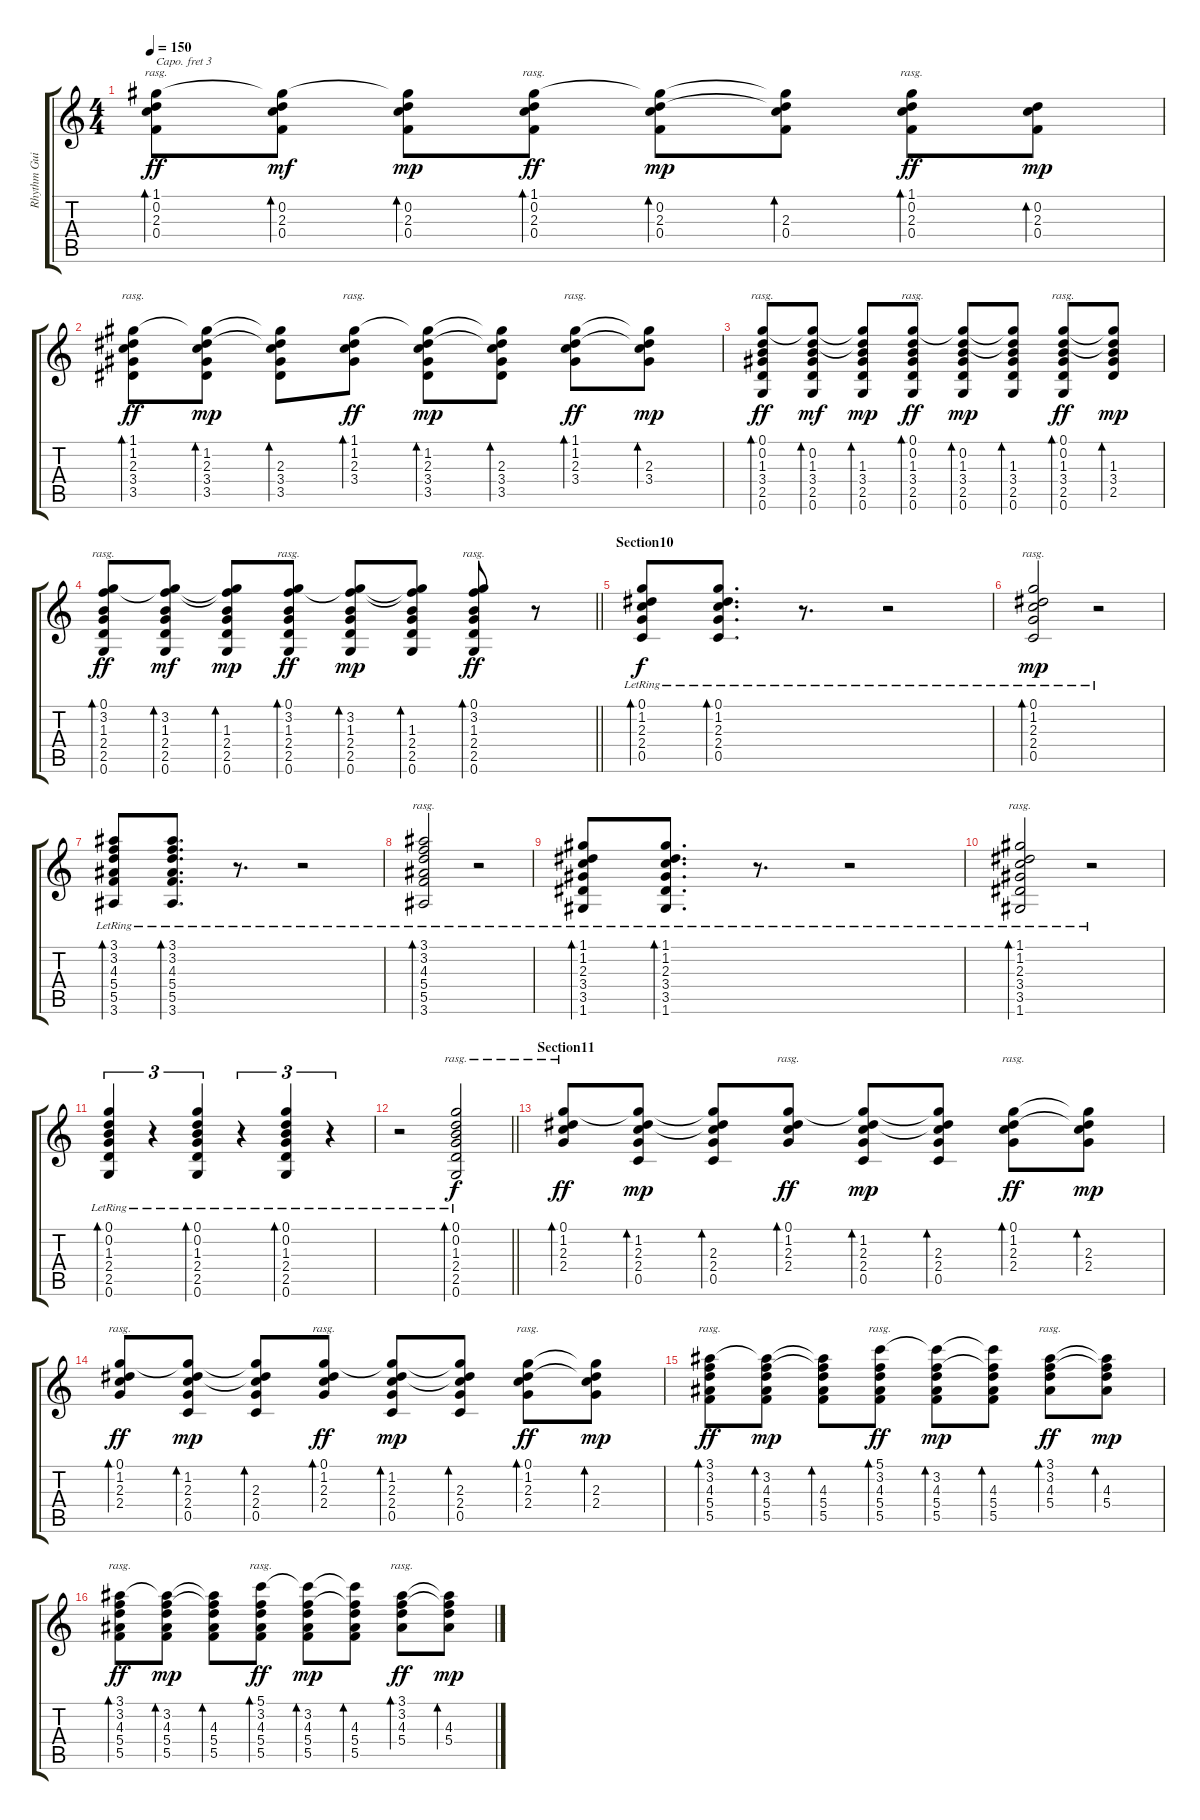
\track ("Rhythm Guitar 2" "Rhythm Gui") {instrument acousticguitarnylon}
\staff {score tabs}
\capo 3
\tuning (E4 B3 G3 D3 A2 E2) {hide}
\ts (4 4)
\tempo 150
\clef g2
\ks c
(1.1 0.2 2.3 0.4).8{bd 120 rasg ii dy ff} (1.1{t} 0.2 2.3 0.4).8{bd 60 dy mf} (1.1{t} 0.2 2.3 0.4).8{bd 60 dy mp} (1.1 0.2 2.3 0.4).8{bd 120 rasg ii dy ff} (1.1{t} 0.2 2.3 0.4).8{bd 60 dy mp} (1.1{t} 0.2{t} 2.3 0.4).8{bd 60} (1.1 0.2 2.3 0.4).8{bd 60 rasg ii dy ff} (0.2 2.3 0.4).8{bd 60 dy mp} |
(1.1 1.2 2.3 3.4 3.5).8{bd 480 rasg ii dy ff} (1.1{t} 1.2 2.3 3.4 3.5).8{bd 60 dy mp} (1.1{t} 1.2{t} 2.3 3.4 3.5).8{bd 60} (1.1 1.2 2.3 3.4).8{bd 480 rasg ii dy ff} (1.1{t} 1.2 2.3 3.4 3.5).8{bd 60 dy mp} (1.1{t} 1.2{t} 2.3 3.4 3.5).8{bd 60} (1.1 1.2 2.3 3.4).8{bd 480 rasg ii dy ff} (1.1{t} 1.2{t} 2.3 3.4).8{bd 60 dy mp} |
(0.1 0.2 1.3 3.4 2.5 0.6).8{bd 480 rasg ii dy ff} (0.1{t} 0.2 1.3 3.4 2.5 0.6).8{bd 60 dy mf} (0.1{t} 0.2{t} 1.3 3.4 2.5 0.6).8{bd 60 dy mp} (0.1 0.2 1.3 3.4 2.5 0.6).8{bd 120 rasg ii dy ff} (0.1{t} 0.2 1.3 3.4 2.5 0.6).8{bd 60 dy mp} (0.1{t} 0.2{t} 1.3 3.4 2.5 0.6).8{bd 60} (0.1 0.2 1.3 3.4 2.5 0.6).8{bd 120 rasg ii dy ff} (0.1{t} 0.2{t} 1.3 3.4 2.5).8{bd 120 dy mp} |
\barLineRight lightlight
(0.1 3.2 1.3 2.4 2.5 0.6).8{bd 480 rasg ii dy ff} (0.1{t} 3.2 1.3 2.4 2.5 0.6).8{bd 60 dy mf} (0.1{t} 3.2{t} 1.3 2.4 2.5 0.6).8{bd 60 dy mp} (0.1 3.2 1.3 2.4 2.5 0.6).8{bd 120 rasg ii dy ff} (0.1{t} 3.2 1.3 2.4 2.5 0.6).8{bd 60 dy mp} (0.1{t} 3.2{t} 1.3 2.4 2.5 0.6).8{bd 60} (0.1 3.2 1.3 2.4 2.5 0.6).8{bd 120 rasg ii dy ff} r.8 |
\section ("" "Section10")
(0.1{lr} 1.2{lr} 2.3{lr} 2.4{lr} 0.5{lr}).8{bd 60 dy f} (0.1{lr} 1.2{lr} 2.3{lr} 2.4{lr} 0.5{lr}).8{d bd 60} r.8{d} r.2 |
(0.1{lr} 1.2{lr} 2.3{lr} 2.4{lr} 0.5{lr}).2{bd 60 rasg ii dy mp} r.2 |
(3.1{lr} 3.2{lr} 4.3{lr} 5.4{lr} 5.5{lr} 3.6{lr}).8{bd 60} (3.1{lr} 3.2{lr} 4.3{lr} 5.4{lr} 5.5{lr} 3.6{lr}).8{d bd 60} r.8{d} r.2 |
(3.1{lr} 3.2{lr} 4.3{lr} 5.4{lr} 5.5{lr} 3.6{lr}).2{bd 60 rasg ii} r.2 |
(1.1{lr} 1.2{lr} 2.3{lr} 3.4{lr} 3.5{lr} 1.6{lr}).8{bd 60} (1.1{lr} 1.2{lr} 2.3{lr} 3.4{lr} 3.5{lr} 1.6{lr}).8{d bd 60} r.8{d} r.2 |
(1.1{lr} 1.2{lr} 2.3{lr} 3.4{lr} 3.5{lr} 1.6{lr}).2{bd 60 rasg ii} r.2 |
(0.1{lr} 0.2{lr} 1.3{lr} 2.4{lr} 2.5{lr} 0.6{lr}).4{tu (3 2) bd 60} r.4{tu (3 2)} (0.1{lr} 0.2{lr} 1.3{lr} 2.4{lr} 2.5{lr} 0.6{lr}).4{tu (3 2) bd 120} r.4{tu (3 2)} (0.1{lr} 0.2{lr} 1.3{lr} 2.4{lr} 2.5{lr} 0.6{lr}).4{tu (3 2) bd 120} r.4{tu (3 2)} |
\barLineRight lightlight
r.2 (0.1{lr} 0.2{lr} 1.3{lr} 2.4{lr} 2.5{lr} 0.6{lr}).2{bd 60 rasg ii dy f} |
\section ("" "Section11")
(0.1 1.2 2.3 2.4).8{bd 480 rasg ii dy ff} (0.1{t} 1.2 2.3 2.4 0.5).8{bd 60 dy mp} (0.1{t} 1.2{t} 2.3 2.4 0.5).8{bd 60} (0.1 1.2 2.3 2.4).8{bd 480 rasg ii dy ff} (0.1{t} 1.2 2.3 2.4 0.5).8{bd 60 dy mp} (0.1{t} 1.2{t} 2.3 2.4 0.5).8{bd 60} (0.1 1.2 2.3 2.4).8{bd 480 rasg ii dy ff} (0.1{t} 1.2{t} 2.3 2.4).8{bd 60 dy mp} |
(0.1 1.2 2.3 2.4).8{bd 480 rasg ii dy ff} (0.1{t} 1.2 2.3 2.4 0.5).8{bd 60 dy mp} (0.1{t} 1.2{t} 2.3 2.4 0.5).8{bd 60} (0.1 1.2 2.3 2.4).8{bd 480 rasg ii dy ff} (0.1{t} 1.2 2.3 2.4 0.5).8{bd 60 dy mp} (0.1{t} 1.2{t} 2.3 2.4 0.5).8{bd 60} (0.1 1.2 2.3 2.4).8{bd 480 rasg ii dy ff} (0.1{t} 1.2{t} 2.3 2.4).8{bd 60 dy mp} |
(3.1 3.2 4.3 5.4 5.5).8{bd 480 rasg ii dy ff} (3.1{t} 3.2 4.3 5.4 5.5).8{bd 60 dy mp} (3.1{t} 3.2{t} 4.3 5.4 5.5).8{bd 60} (5.1 3.2 4.3 5.4 5.5).8{bd 480 rasg ii dy ff} (5.1{t} 3.2 4.3 5.4 5.5).8{bd 60 dy mp} (5.1{t} 3.2{t} 4.3 5.4 5.5).8{bd 60} (3.1 3.2 4.3 5.4).8{bd 480 rasg ii dy ff} (3.1{t} 3.2{t} 4.3 5.4).8{bd 60 dy mp} |
(3.1 3.2 4.3 5.4 5.5).8{bd 480 rasg ii dy ff} (3.1{t} 3.2 4.3 5.4 5.5).8{bd 60 dy mp} (3.1{t} 3.2{t} 4.3 5.4 5.5).8{bd 60} (5.1 3.2 4.3 5.4 5.5).8{bd 480 rasg ii dy ff} (5.1{t} 3.2 4.3 5.4 5.5).8{bd 60 dy mp} (5.1{t} 3.2{t} 4.3 5.4 5.5).8{bd 60} (3.1 3.2 4.3 5.4).8{bd 480 rasg ii dy ff} (3.1{t} 3.2{t} 4.3 5.4).8{bd 60 dy mp}
